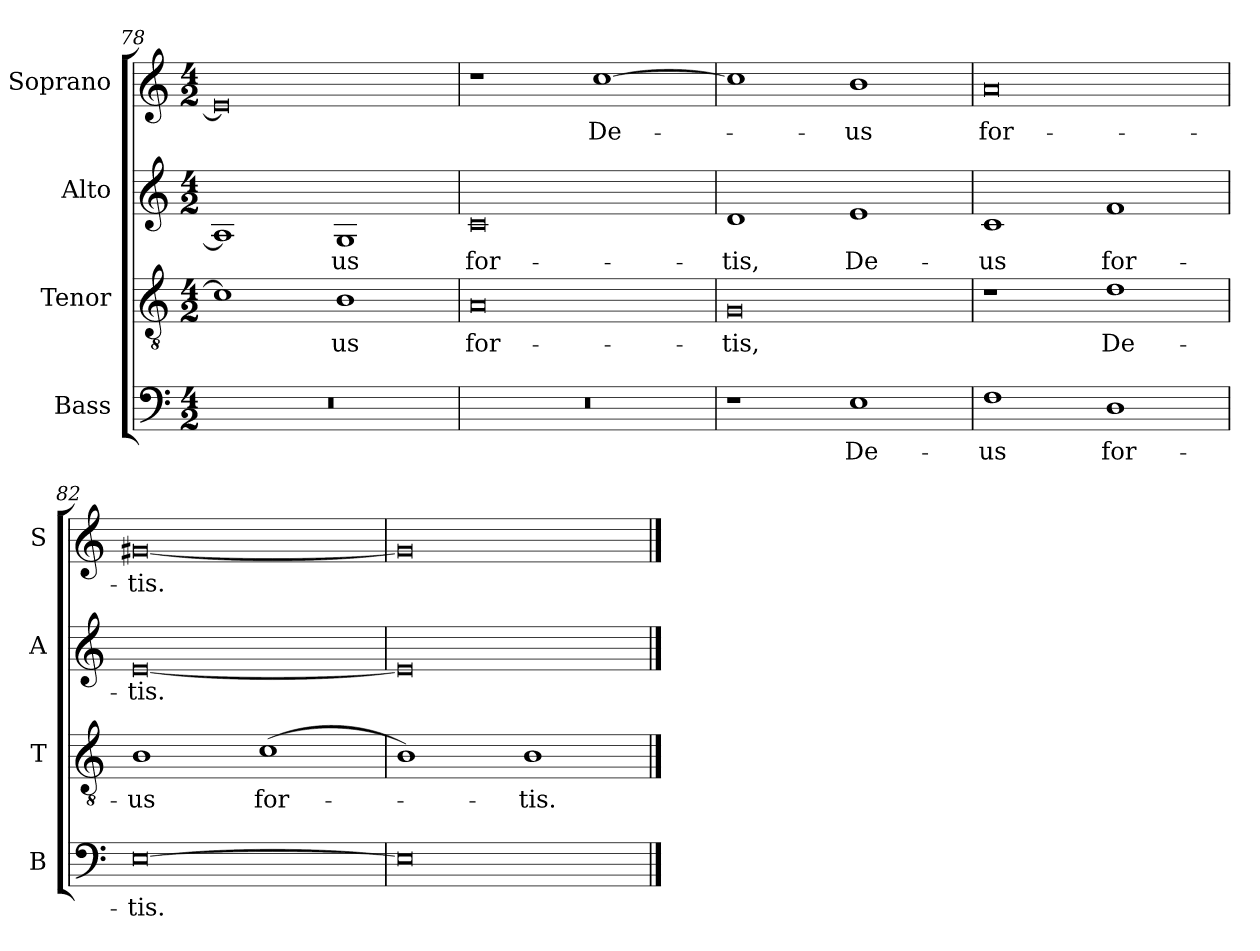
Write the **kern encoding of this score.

**kern	**text	**kern	**text	**kern	**text	**kern	**text
*part4	*part4	*part3	*part3	*part2	*part2	*part1	*part1
*staff4	*staff4	*staff3	*staff3	*staff2	*staff2	*staff1	*staff1
*I"Bass	*	*I"Tenor	*	*I"Alto	*	*I"Soprano	*
*I'B	*	*I'T	*	*I'A	*	*I'S	*
*clefF4	*	*clefGv2	*	*clefG2	*	*clefG2	*
*k[]	*	*k[]	*	*k[]	*	*k[]	*
*C:	*	*C:	*	*C:	*	*C:	*
*M4/2	*	*M4/2	*	*M4/2	*	*M4/2	*
=78	=78	=78	=78	=78	=78	=78	=78
0r	.	1c]	.	1A]	.	0e]	.
!	!	!	!LO:LY:b	!	!LO:LY:b	!	!
.	.	1B	us	1G	us	.	.
=79	=79	=79	=79	=79	=79	=79	=79
!	!	!	!LO:LY:b	!	!LO:LY:b	!	!
0r	.	0A	for-	0c	for-	1r	.
!	!	!	!	!	!	!	!LO:LY:b
.	.	.	.	.	.	[1cc	De-
=80	=80	=80	=80	=80	=80	=80	=80
!	!	!	!LO:LY:b	!	!LO:LY:b	!	!
1r	.	0G	-tis,	1d	-tis,	1cc]	.
!	!LO:LY:b	!	!	!	!LO:LY:b	!	!LO:LY:b
1E	De-	.	.	1e	De-	1b	us
=81	=81	=81	=81	=81	=81	=81	=81
!	!LO:LY:b	!	!	!	!LO:LY:b	!	!LO:LY:b
1F	-us	1r	.	1c	-us	0a	for-
!	!LO:LY:b	!	!LO:LY:b	!	!LO:LY:b	!	!
1D	for-	1d	De-	1f	for-	.	.
=82	=82	=82	=82	=82	=82	=82	=82
!	!LO:LY:b	!	!LO:LY:b	!	!LO:LY:b	!	!LO:LY:b
[0E	-tis.	1B	-us	[0e	-tis.	[0g#/	-tis.
!	!	!	!LO:LY:b	!	!	!	!
.	.	(>1c	for-	.	.	.	.
=83	=83	=83	=83	=83	=83	=83	=83
0E]	.	1B)	.	0e]	.	0g#]	.
!	!	!	!LO:LY:b	!	!	!	!
.	.	1B	tis.	.	.	.	.
==	==	==	==	==	==	==	==
*-	*-	*-	*-	*-	*-	*-	*-
